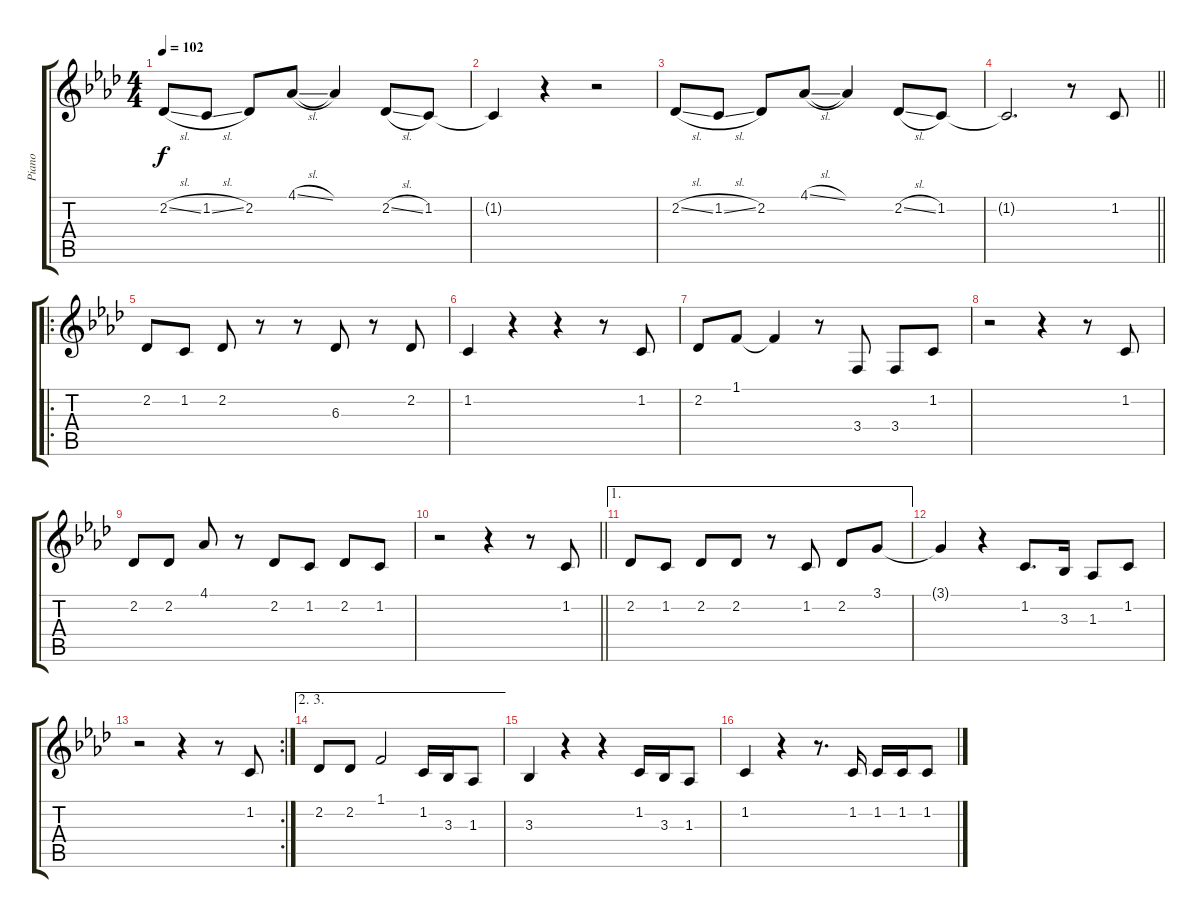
\track ("Piano" "Piano") {instrument acousticgrandpiano}
\staff {score tabs}
\tuning (E4 B3 G3 D3 A2 E2) {hide}
\ts (4 4)
\tempo 102
\clef g2
\ks ab
2.2{sl}.8{dy f instrument acousticgrandpiano} 1.2{sl}.8 2.2.8 4.1{sl}.8 4.1{t}.4 2.2{sl}.8 1.2.8 |
1.2{t}.4 r.4 r.2 |
2.2{sl}.8 1.2{sl}.8 2.2.8 4.1{sl}.8 4.1{t}.4 2.2{sl}.8 1.2.8 |
\barLineRight lightlight
1.2{t}.2{d} r.8 1.2.8 |
\ro
2.2.8 1.2.8 2.2.8 r.8 r.8 6.3.8 r.8 2.2.8 |
1.2.4 r.4 r.4 r.8 1.2.8 |
2.2.8 1.1.8 1.1{t}.4 r.8 3.4.8 3.4.8 1.2.8 |
r.2 r.4 r.8 1.2.8 |
2.2.8 2.2.8 4.1.8 r.8 2.2.8 1.2.8 2.2.8 1.2.8 |
\barLineRight lightlight
r.2 r.4 r.8 1.2.8 |
\ae 1
2.2.8 1.2.8 2.2.8 2.2.8 r.8 1.2.8 2.2.8 3.1.8 |
3.1{t}.4 r.4 1.2.8{d} 3.3.16 1.3.8 1.2.8 |
\rc 2
r.2 r.4 r.8 1.2.8 |
\ae (2 3)
2.2.8 2.2.8 1.1.2 1.2.16 3.3.16 1.3.8 |
3.3.4 r.4 r.4 1.2.16 3.3.16 1.3.8 |
1.2.4 r.4 r.8{d} 1.2.16 1.2.16 1.2.16 1.2.8
